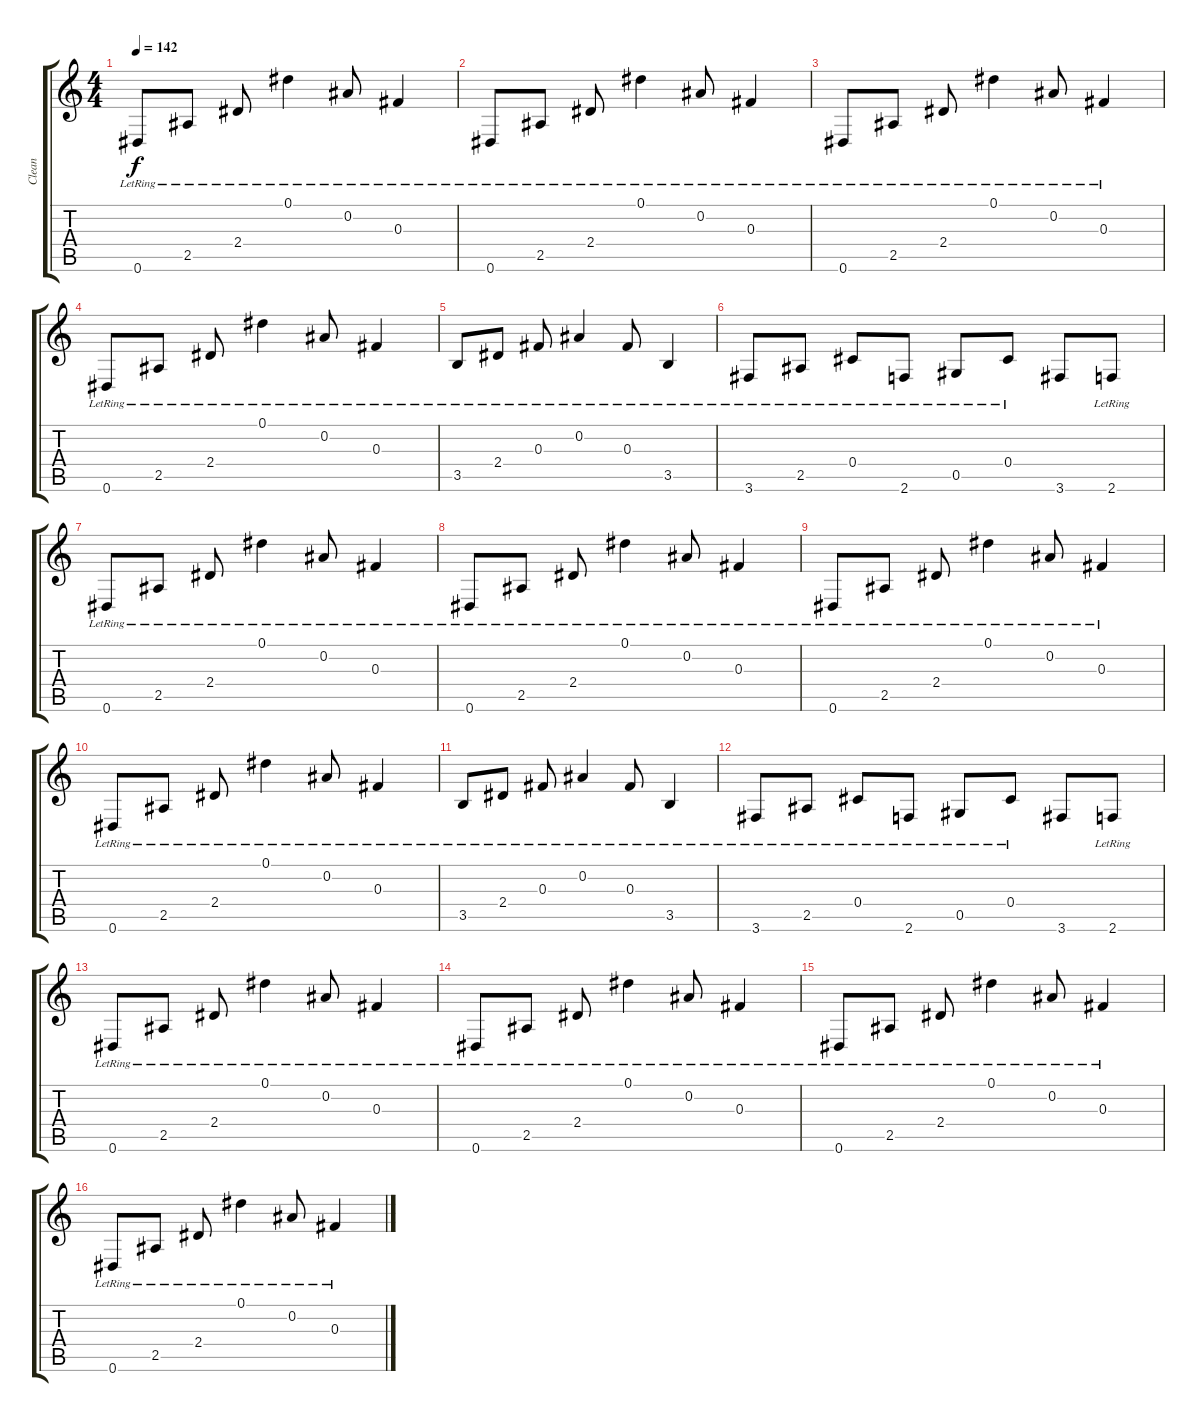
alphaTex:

\track ("Clean" "Clean") {instrument acousticguitarsteel}
\staff {score tabs}
\tuning (Eb4 Bb3 Gb3 Db3 Ab2 Eb2) {hide}
\ts (4 4)
\tempo 142
\clef g2
\ks c
0.6{lr}.8{dy f} 2.5{lr}.8 2.4{lr}.8 0.1{lr}.4 0.2{lr}.8 0.3{lr}.4 |
0.6{lr}.8 2.5{lr}.8 2.4{lr}.8 0.1{lr}.4 0.2{lr}.8 0.3{lr}.4 |
0.6{lr}.8 2.5{lr}.8 2.4{lr}.8 0.1{lr}.4 0.2{lr}.8 0.3{lr}.4 |
0.6{lr}.8 2.5{lr}.8 2.4{lr}.8 0.1{lr}.4 0.2{lr}.8 0.3{lr}.4 |
3.5{lr}.8 2.4{lr}.8 0.3{lr}.8 0.2{lr}.4 0.3{lr}.8 3.5{lr}.4 |
3.6{lr}.8 2.5{lr}.8 0.4{lr}.8 2.6{lr}.8 0.5{lr}.8 0.4{lr}.8 3.6.8 2.6{lr}.8 |
0.6{lr}.8 2.5{lr}.8 2.4{lr}.8 0.1{lr}.4 0.2{lr}.8 0.3{lr}.4 |
0.6{lr}.8 2.5{lr}.8 2.4{lr}.8 0.1{lr}.4 0.2{lr}.8 0.3{lr}.4 |
0.6{lr}.8 2.5{lr}.8 2.4{lr}.8 0.1{lr}.4 0.2{lr}.8 0.3{lr}.4 |
0.6{lr}.8 2.5{lr}.8 2.4{lr}.8 0.1{lr}.4 0.2{lr}.8 0.3{lr}.4 |
3.5{lr}.8 2.4{lr}.8 0.3{lr}.8 0.2{lr}.4 0.3{lr}.8 3.5{lr}.4 |
3.6{lr}.8 2.5{lr}.8 0.4{lr}.8 2.6{lr}.8 0.5{lr}.8 0.4{lr}.8 3.6.8 2.6{lr}.8 |
0.6{lr}.8 2.5{lr}.8 2.4{lr}.8 0.1{lr}.4 0.2{lr}.8 0.3{lr}.4 |
0.6{lr}.8 2.5{lr}.8 2.4{lr}.8 0.1{lr}.4 0.2{lr}.8 0.3{lr}.4 |
0.6{lr}.8 2.5{lr}.8 2.4{lr}.8 0.1{lr}.4 0.2{lr}.8 0.3{lr}.4 |
0.6{lr}.8 2.5{lr}.8 2.4{lr}.8 0.1{lr}.4 0.2{lr}.8 0.3{lr}.4
